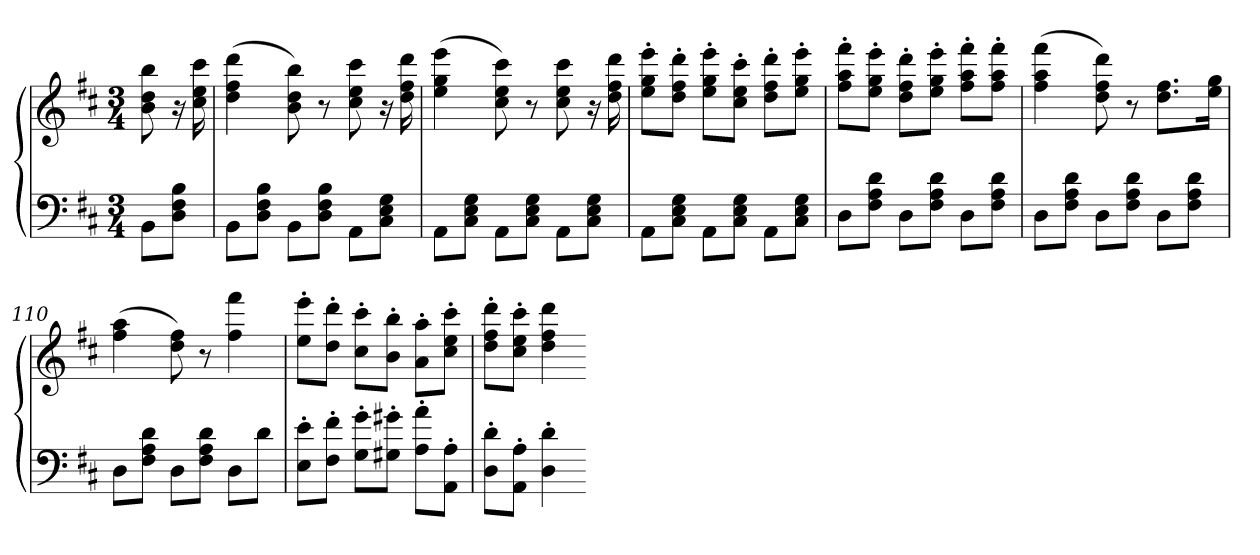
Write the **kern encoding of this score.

**kern	**kern
*part1	*part1
*staff2	*staff1
*clefF4	*clefG2
*k[f#c#]	*k[f#c#]
*D:	*D:
*M3/4	*M3/4
=	=
8BBL	8b 8dd 8bb
8D 8F# 8BJ	16r
.	16cc# 16ee 16ccc#
=105	=105
8BBL	(4dd 4ff# 4ddd
8D 8F# 8BJ	.
8BBL	8b 8dd 8bb)
8D 8F# 8BJ	8r
8AAL	8cc# 8ee 8ccc#
8C# 8E 8GJ	16r
.	16dd 16ff# 16ddd
=106	=106
8AAL	(4ee 4gg 4eee
8C# 8E 8GJ	.
8AAL	8cc# 8ee 8ccc#)
8C# 8E 8GJ	8r
8AAL	8cc# 8ee 8ccc#
8C# 8E 8GJ	16r
.	16dd 16ff# 16ddd
=107	=107
8AAL	8ee' 8gg' 8eee'L
8C# 8E 8GJ	8dd' 8ff#' 8ddd'J
8AAL	8ee' 8gg' 8eee'L
8C# 8E 8GJ	8cc#' 8ee' 8ccc#'J
8AAL	8dd' 8ff#' 8ddd'L
8C# 8E 8GJ	8ee' 8gg' 8eee'J
=108	=108
8DL	8ff#' 8aa' 8fff#'L
8F# 8A 8dJ	8ee' 8gg' 8eee'J
8DL	8dd' 8ff#' 8ddd'L
8F# 8A 8dJ	8ee' 8gg' 8eee'J
8DL	8ff#' 8aa' 8fff#'L
8F# 8A 8dJ	8ff#' 8aa' 8fff#'J
=109	=109
8DL	(4ff# 4aa 4fff#
8F# 8A 8dJ	.
8DL	8dd 8ff# 8ddd)
8F# 8A 8dJ	8r
8DL	8.dd 8.ff#L
8F# 8A 8dJ	.
.	16ee 16ggJk
=110	=110
8DL	(4ff# 4aa
8F# 8A 8dJ	.
8DL	8dd 8ff#)
8F# 8A 8dJ	8r
8DL	4ff# 4fff#
8dJ	.
=111	=111
8E' 8e'L	8ee' 8eee'L
8F#' 8f#'J	8dd' 8ddd'J
8G' 8g'L	8cc#' 8ccc#'L
8G#X' 8g#X'J	8b' 8bb'J
8A' 8a'L	8a' 8aa'L
8AA' 8A'J	8cc#' 8ee' 8ccc#'J
=112	=112
8D' 8d'L	8dd' 8ff#' 8ddd'L
8AA' 8A'J	8cc#' 8ee' 8ccc#'J
4D' 4d'	4dd 4ff# 4ddd
=-	=-
*-	*-
